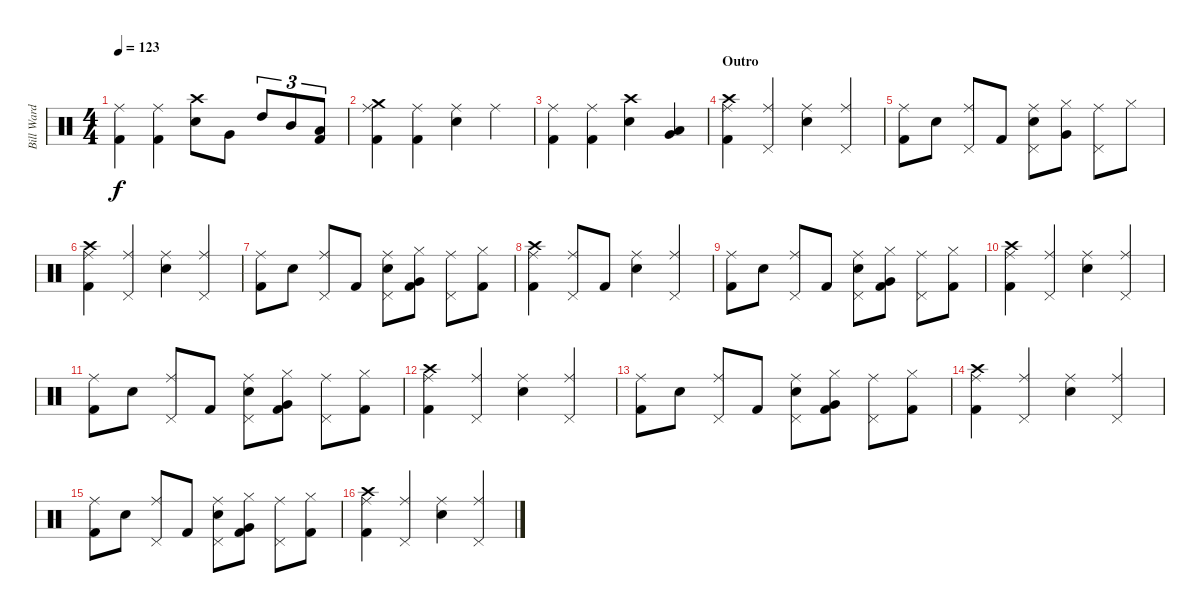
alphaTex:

\track ("Bill Ward" "Bill Ward") {instrument percussion}
\staff {score}
\articulation defaults
\ts (4 4)
\tempo 123
\clef neutral
\ks c
("Ride (middle)" "Kick (hit) 2").4{dy f} ("Ride (middle)" "Kick (hit) 2").4 ("Crash high (hit)" "Snare (hit) 2").8 "Very Low Tom (hit)".8 "High Tom (hit)".8{tu (3 2)} "Mid Tom (hit)".8{tu (3 2)} ("Low Tom (hit)" "Kick (hit) 2").8{tu (3 2)} |
("Crash medium (hit)" "Ride (middle)" "Kick (hit) 2").4 ("Ride (middle)" "Kick (hit) 2").4 ("Ride (middle)" "Snare (hit) 2").4 "Ride (middle)".4 |
("Ride (middle)" "Kick (hit) 2").4 ("Ride (middle)" "Kick (hit) 2").4 ("Crash high (hit)" "Snare (hit) 2").4 ("Low Floor Tom (hit)" "Very Low Tom (hit)").4 |
\section ("" "Outro")
("Crash high (hit)" "Ride (middle)" "Kick (hit) 2").4 ("Pedal Hi-Hat (hit)" "Ride (middle)").4 ("Ride (middle)" "Snare (hit) 2").4 ("Pedal Hi-Hat (hit)" "Ride (middle)").4 |
("Ride (middle)" "Kick (hit) 2").8 "Snare (hit) 2".8 ("Pedal Hi-Hat (hit)" "Ride (middle)").8 "Kick (hit) 2".8 ("Pedal Hi-Hat (hit)" "Ride (middle)" "Snare (hit) 2").8 ("Hi-Hat (closed)" "Very Low Tom (hit)").8 ("Pedal Hi-Hat (hit)" "Ride (middle)").8 "Hi-Hat (closed)".8 |
("Crash high (hit)" "Ride (middle)" "Kick (hit) 2").4 ("Pedal Hi-Hat (hit)" "Ride (middle)").4 ("Ride (middle)" "Snare (hit) 2").4 ("Pedal Hi-Hat (hit)" "Ride (middle)").4 |
("Ride (middle)" "Kick (hit) 2").8 "Snare (hit) 2".8 ("Pedal Hi-Hat (hit)" "Ride (middle)").8 "Kick (hit) 2".8 ("Pedal Hi-Hat (hit)" "Ride (middle)" "Snare (hit) 2").8 ("Hi-Hat (closed)" "Very Low Tom (hit)" "Kick (hit) 2").8 ("Pedal Hi-Hat (hit)" "Ride (middle)").8 ("Hi-Hat (closed)" "Kick (hit) 2").8 |
("Crash high (hit)" "Ride (middle)" "Kick (hit) 2").4 ("Pedal Hi-Hat (hit)" "Ride (middle)").8 "Kick (hit) 2".8 ("Ride (middle)" "Snare (hit) 2").4 ("Pedal Hi-Hat (hit)" "Ride (middle)").4 |
("Ride (middle)" "Kick (hit) 2").8 "Snare (hit) 2".8 ("Pedal Hi-Hat (hit)" "Ride (middle)").8 "Kick (hit) 2".8 ("Pedal Hi-Hat (hit)" "Ride (middle)" "Snare (hit) 2").8 ("Hi-Hat (closed)" "Very Low Tom (hit)" "Kick (hit) 2").8 ("Pedal Hi-Hat (hit)" "Ride (middle)").8 ("Hi-Hat (closed)" "Kick (hit) 2").8 |
("Crash high (hit)" "Ride (middle)" "Kick (hit) 2").4 ("Pedal Hi-Hat (hit)" "Ride (middle)").4 ("Ride (middle)" "Snare (hit) 2").4 ("Pedal Hi-Hat (hit)" "Ride (middle)").4 |
("Ride (middle)" "Kick (hit) 2").8 "Snare (hit) 2".8 ("Pedal Hi-Hat (hit)" "Ride (middle)").8 "Kick (hit) 2".8 ("Pedal Hi-Hat (hit)" "Ride (middle)" "Snare (hit) 2").8 ("Hi-Hat (closed)" "Very Low Tom (hit)" "Kick (hit) 2").8 ("Pedal Hi-Hat (hit)" "Ride (middle)").8 ("Hi-Hat (closed)" "Kick (hit) 2").8 |
("Crash high (hit)" "Ride (middle)" "Kick (hit) 2").4 ("Pedal Hi-Hat (hit)" "Ride (middle)").4 ("Ride (middle)" "Snare (hit) 2").4 ("Pedal Hi-Hat (hit)" "Ride (middle)").4 |
("Ride (middle)" "Kick (hit) 2").8 "Snare (hit) 2".8 ("Pedal Hi-Hat (hit)" "Ride (middle)").8 "Kick (hit) 2".8 ("Pedal Hi-Hat (hit)" "Ride (middle)" "Snare (hit) 2").8 ("Hi-Hat (closed)" "Very Low Tom (hit)" "Kick (hit) 2").8 ("Pedal Hi-Hat (hit)" "Ride (middle)").8 ("Hi-Hat (closed)" "Kick (hit) 2").8 |
("Crash high (hit)" "Ride (middle)" "Kick (hit) 2").4 ("Pedal Hi-Hat (hit)" "Ride (middle)").4 ("Ride (middle)" "Snare (hit) 2").4 ("Pedal Hi-Hat (hit)" "Ride (middle)").4 |
("Ride (middle)" "Kick (hit) 2").8 "Snare (hit) 2".8 ("Pedal Hi-Hat (hit)" "Ride (middle)").8 "Kick (hit) 2".8 ("Pedal Hi-Hat (hit)" "Ride (middle)" "Snare (hit) 2").8 ("Hi-Hat (closed)" "Very Low Tom (hit)" "Kick (hit) 2").8 ("Pedal Hi-Hat (hit)" "Ride (middle)").8 ("Hi-Hat (closed)" "Kick (hit) 2").8 |
("Crash high (hit)" "Ride (middle)" "Kick (hit) 2").4 ("Pedal Hi-Hat (hit)" "Ride (middle)").4 ("Ride (middle)" "Snare (hit) 2").4 ("Pedal Hi-Hat (hit)" "Ride (middle)").4
